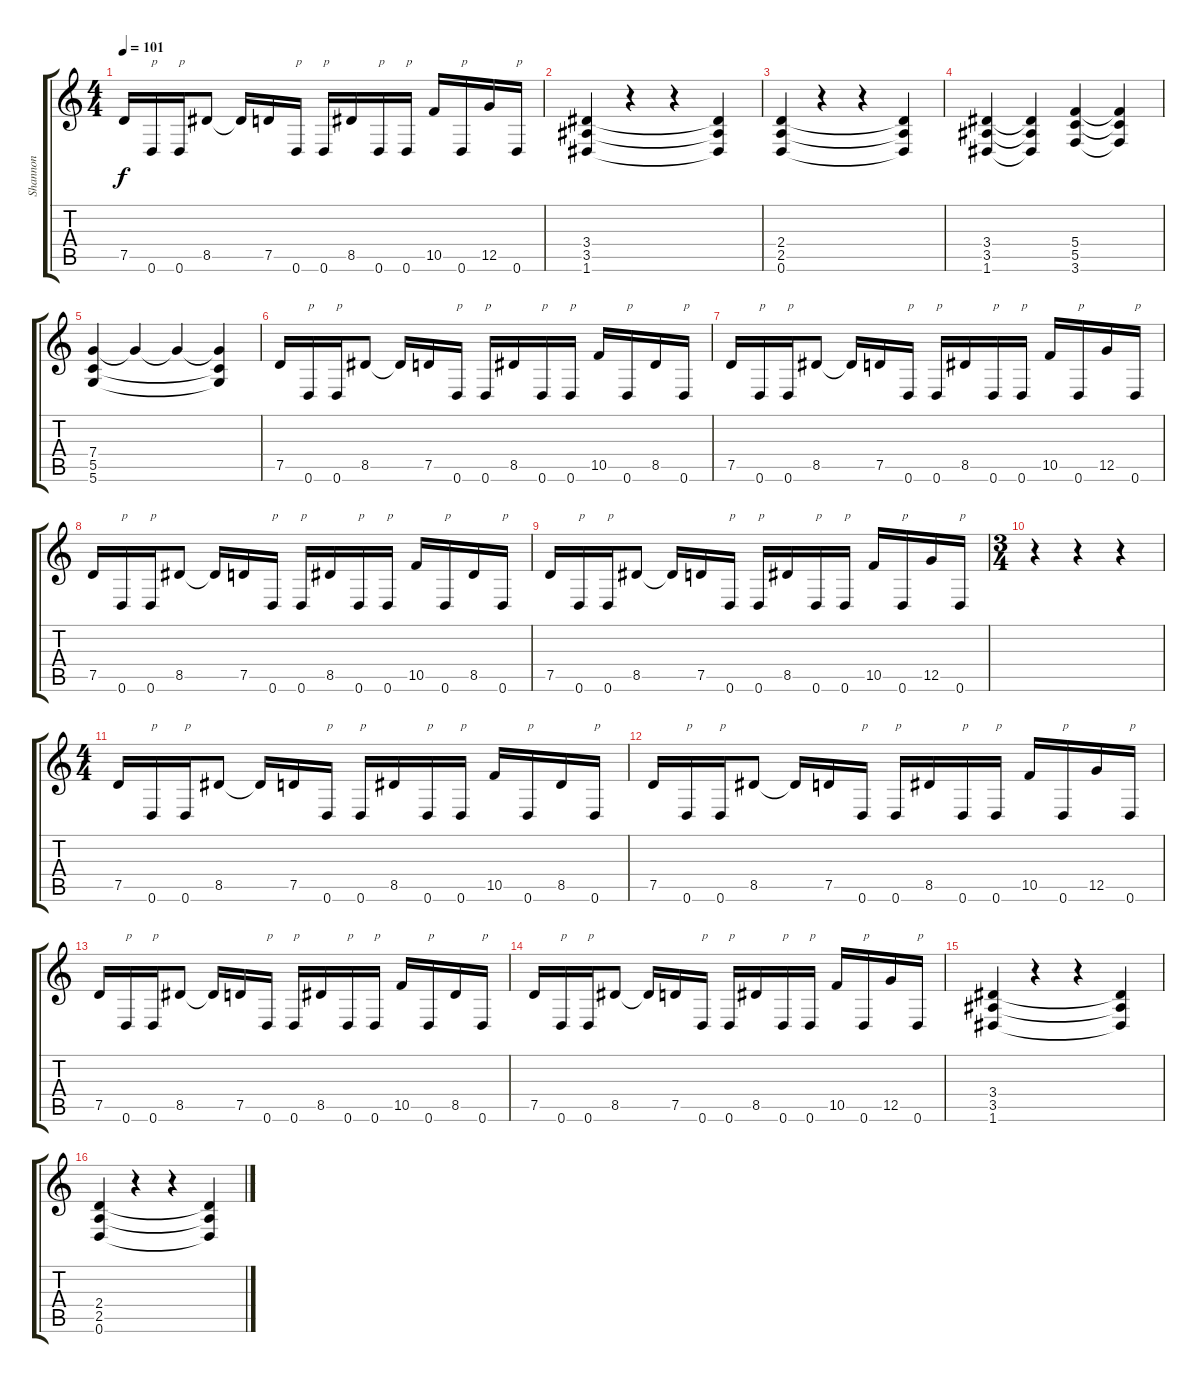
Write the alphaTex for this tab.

\track ("Shannon" "Shannon") {instrument distortionguitar}
\staff {score tabs}
\tuning (D4 A3 F3 C3 G2 D2) {hide}
\ts (4 4)
\tempo 101
\clef g2
\ks c
7.5.16{dy f} 0.6.16{txt "p"} 0.6.16{txt "p"} 8.5.8 8.5{t}.16 7.5.16 0.6.16{txt "p"} 0.6.16{txt "p"} 8.5.16 0.6.16{txt "p"} 0.6.16{txt "p"} 10.5.16 0.6.16{txt "p"} 12.5.16 0.6.16{txt "p"} |
(3.4 3.5 1.6).4 r.4 r.4 (3.4{t} 3.5{t} 1.6{t}).4 |
(2.4 2.5 0.6).4 r.4 r.4 (2.4{t} 2.5{t} 0.6{t}).4 |
(3.4 3.5 1.6).4 (3.4{t} 3.5{t} 1.6{t}).4 (5.4 5.5 3.6).4 (5.4{t} 5.5{t} 3.6{t}).4 |
(7.4 5.5 5.6).4 7.4{t}.4 7.4{t}.4 (7.4{t} 5.5{t} 5.6{t}).4 |
7.5.16 0.6.16{txt "p"} 0.6.16{txt "p"} 8.5.8 8.5{t}.16 7.5.16 0.6.16{txt "p"} 0.6.16{txt "p"} 8.5.16 0.6.16{txt "p"} 0.6.16{txt "p"} 10.5.16 0.6.16{txt "p"} 8.5.16 0.6.16{txt "p"} |
7.5.16 0.6.16{txt "p"} 0.6.16{txt "p"} 8.5.8 8.5{t}.16 7.5.16 0.6.16{txt "p"} 0.6.16{txt "p"} 8.5.16 0.6.16{txt "p"} 0.6.16{txt "p"} 10.5.16 0.6.16{txt "p"} 12.5.16 0.6.16{txt "p"} |
7.5.16 0.6.16{txt "p"} 0.6.16{txt "p"} 8.5.8 8.5{t}.16 7.5.16 0.6.16{txt "p"} 0.6.16{txt "p"} 8.5.16 0.6.16{txt "p"} 0.6.16{txt "p"} 10.5.16 0.6.16{txt "p"} 8.5.16 0.6.16{txt "p"} |
7.5.16 0.6.16{txt "p"} 0.6.16{txt "p"} 8.5.8 8.5{t}.16 7.5.16 0.6.16{txt "p"} 0.6.16{txt "p"} 8.5.16 0.6.16{txt "p"} 0.6.16{txt "p"} 10.5.16 0.6.16{txt "p"} 12.5.16 0.6.16{txt "p"} |
\ts (3 4)
r.4 r.4 r.4 |
\ts (4 4)
7.5.16 0.6.16{txt "p"} 0.6.16{txt "p"} 8.5.8 8.5{t}.16 7.5.16 0.6.16{txt "p"} 0.6.16{txt "p"} 8.5.16 0.6.16{txt "p"} 0.6.16{txt "p"} 10.5.16 0.6.16{txt "p"} 8.5.16 0.6.16{txt "p"} |
7.5.16 0.6.16{txt "p"} 0.6.16{txt "p"} 8.5.8 8.5{t}.16 7.5.16 0.6.16{txt "p"} 0.6.16{txt "p"} 8.5.16 0.6.16{txt "p"} 0.6.16{txt "p"} 10.5.16 0.6.16{txt "p"} 12.5.16 0.6.16{txt "p"} |
7.5.16 0.6.16{txt "p"} 0.6.16{txt "p"} 8.5.8 8.5{t}.16 7.5.16 0.6.16{txt "p"} 0.6.16{txt "p"} 8.5.16 0.6.16{txt "p"} 0.6.16{txt "p"} 10.5.16 0.6.16{txt "p"} 8.5.16 0.6.16{txt "p"} |
7.5.16 0.6.16{txt "p"} 0.6.16{txt "p"} 8.5.8 8.5{t}.16 7.5.16 0.6.16{txt "p"} 0.6.16{txt "p"} 8.5.16 0.6.16{txt "p"} 0.6.16{txt "p"} 10.5.16 0.6.16{txt "p"} 12.5.16 0.6.16{txt "p"} |
(3.4 3.5 1.6).4 r.4 r.4 (3.4{t} 3.5{t} 1.6{t}).4 |
(2.4 2.5 0.6).4 r.4 r.4 (2.4{t} 2.5{t} 0.6{t}).4
